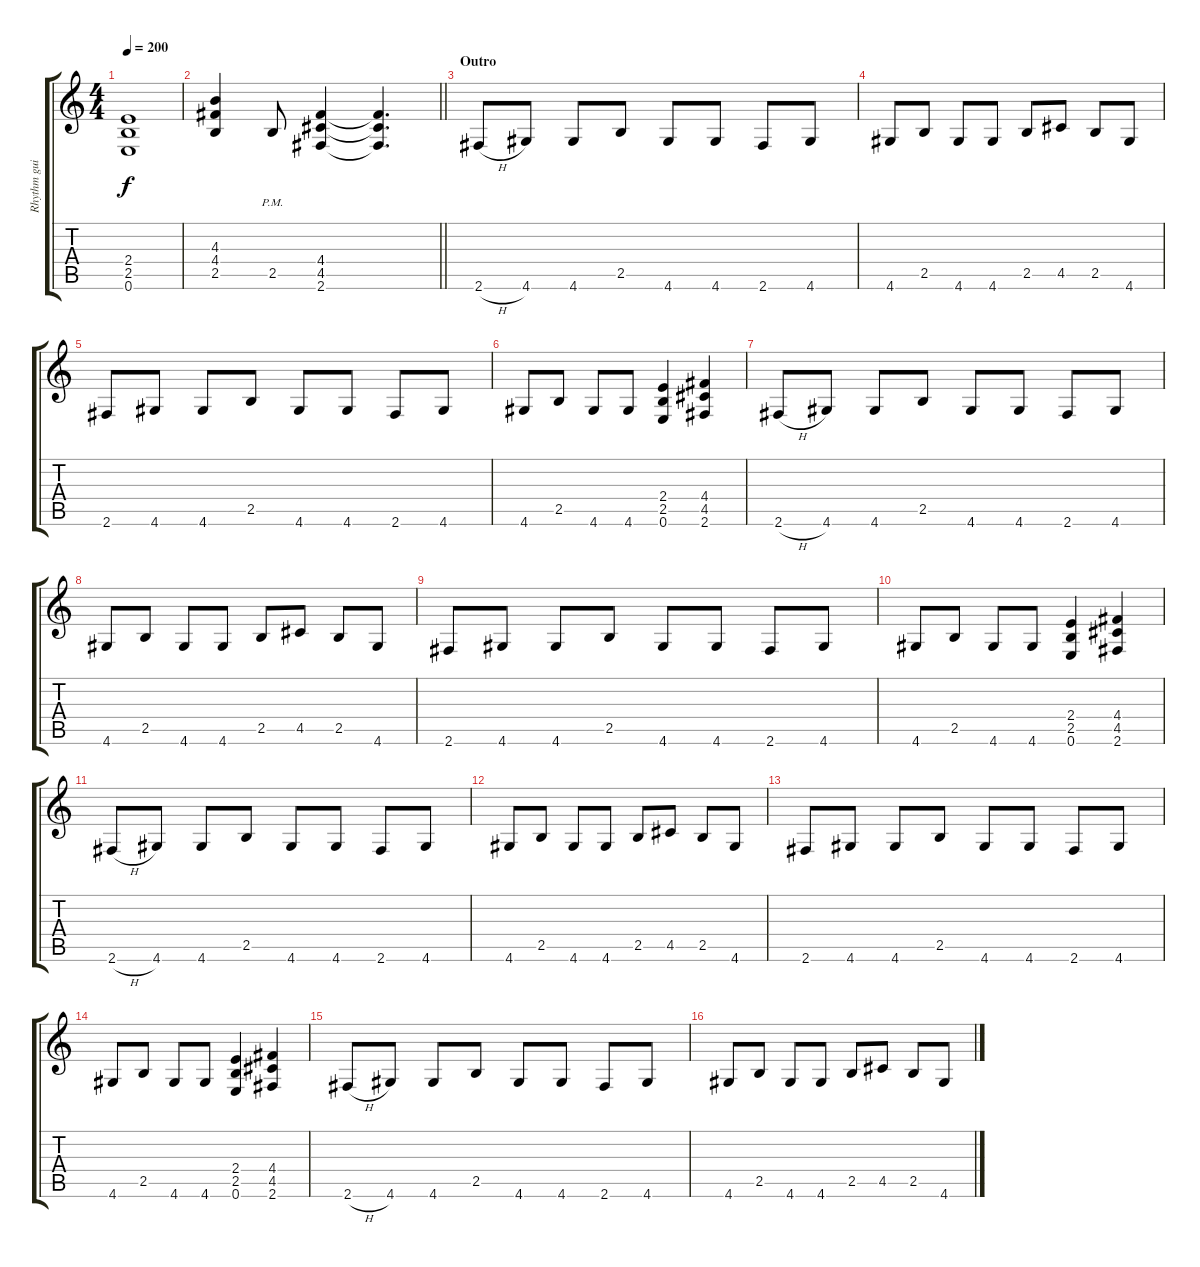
\track ("Rhythm guitar 1" "Rhythm gui") {instrument distortionguitar}
\staff {score tabs}
\tuning (E4 B3 G3 D3 A2 E2) {hide}
\ts (4 4)
\tempo 200
\clef g2
\ks c
(2.4 2.5 0.6).1{dy f} |
\barLineRight lightlight
(4.3 4.4 2.5).4 2.5{pm}.8 (4.4 4.5 2.6).4 (4.4{t} 4.5{t} 2.6{t}).4{d} |
\section ("" "Outro")
2.6{h}.8 4.6.8 4.6.8 2.5.8 4.6.8 4.6.8 2.6.8 4.6.8 |
4.6.8 2.5.8 4.6.8 4.6.8 2.5.8 4.5.8 2.5.8 4.6.8 |
2.6.8 4.6.8 4.6.8 2.5.8 4.6.8 4.6.8 2.6.8 4.6.8 |
4.6.8 2.5.8 4.6.8 4.6.8 (2.4 2.5 0.6).4 (4.4 4.5 2.6).4 |
2.6{h}.8 4.6.8 4.6.8 2.5.8 4.6.8 4.6.8 2.6.8 4.6.8 |
4.6.8 2.5.8 4.6.8 4.6.8 2.5.8 4.5.8 2.5.8 4.6.8 |
2.6.8 4.6.8 4.6.8 2.5.8 4.6.8 4.6.8 2.6.8 4.6.8 |
4.6.8 2.5.8 4.6.8 4.6.8 (2.4 2.5 0.6).4 (4.4 4.5 2.6).4 |
2.6{h}.8 4.6.8 4.6.8 2.5.8 4.6.8 4.6.8 2.6.8 4.6.8 |
4.6.8 2.5.8 4.6.8 4.6.8 2.5.8 4.5.8 2.5.8 4.6.8 |
2.6.8 4.6.8 4.6.8 2.5.8 4.6.8 4.6.8 2.6.8 4.6.8 |
4.6.8 2.5.8 4.6.8 4.6.8 (2.4 2.5 0.6).4 (4.4 4.5 2.6).4 |
2.6{h}.8 4.6.8 4.6.8 2.5.8 4.6.8 4.6.8 2.6.8 4.6.8 |
4.6.8 2.5.8 4.6.8 4.6.8 2.5.8 4.5.8 2.5.8 4.6.8
